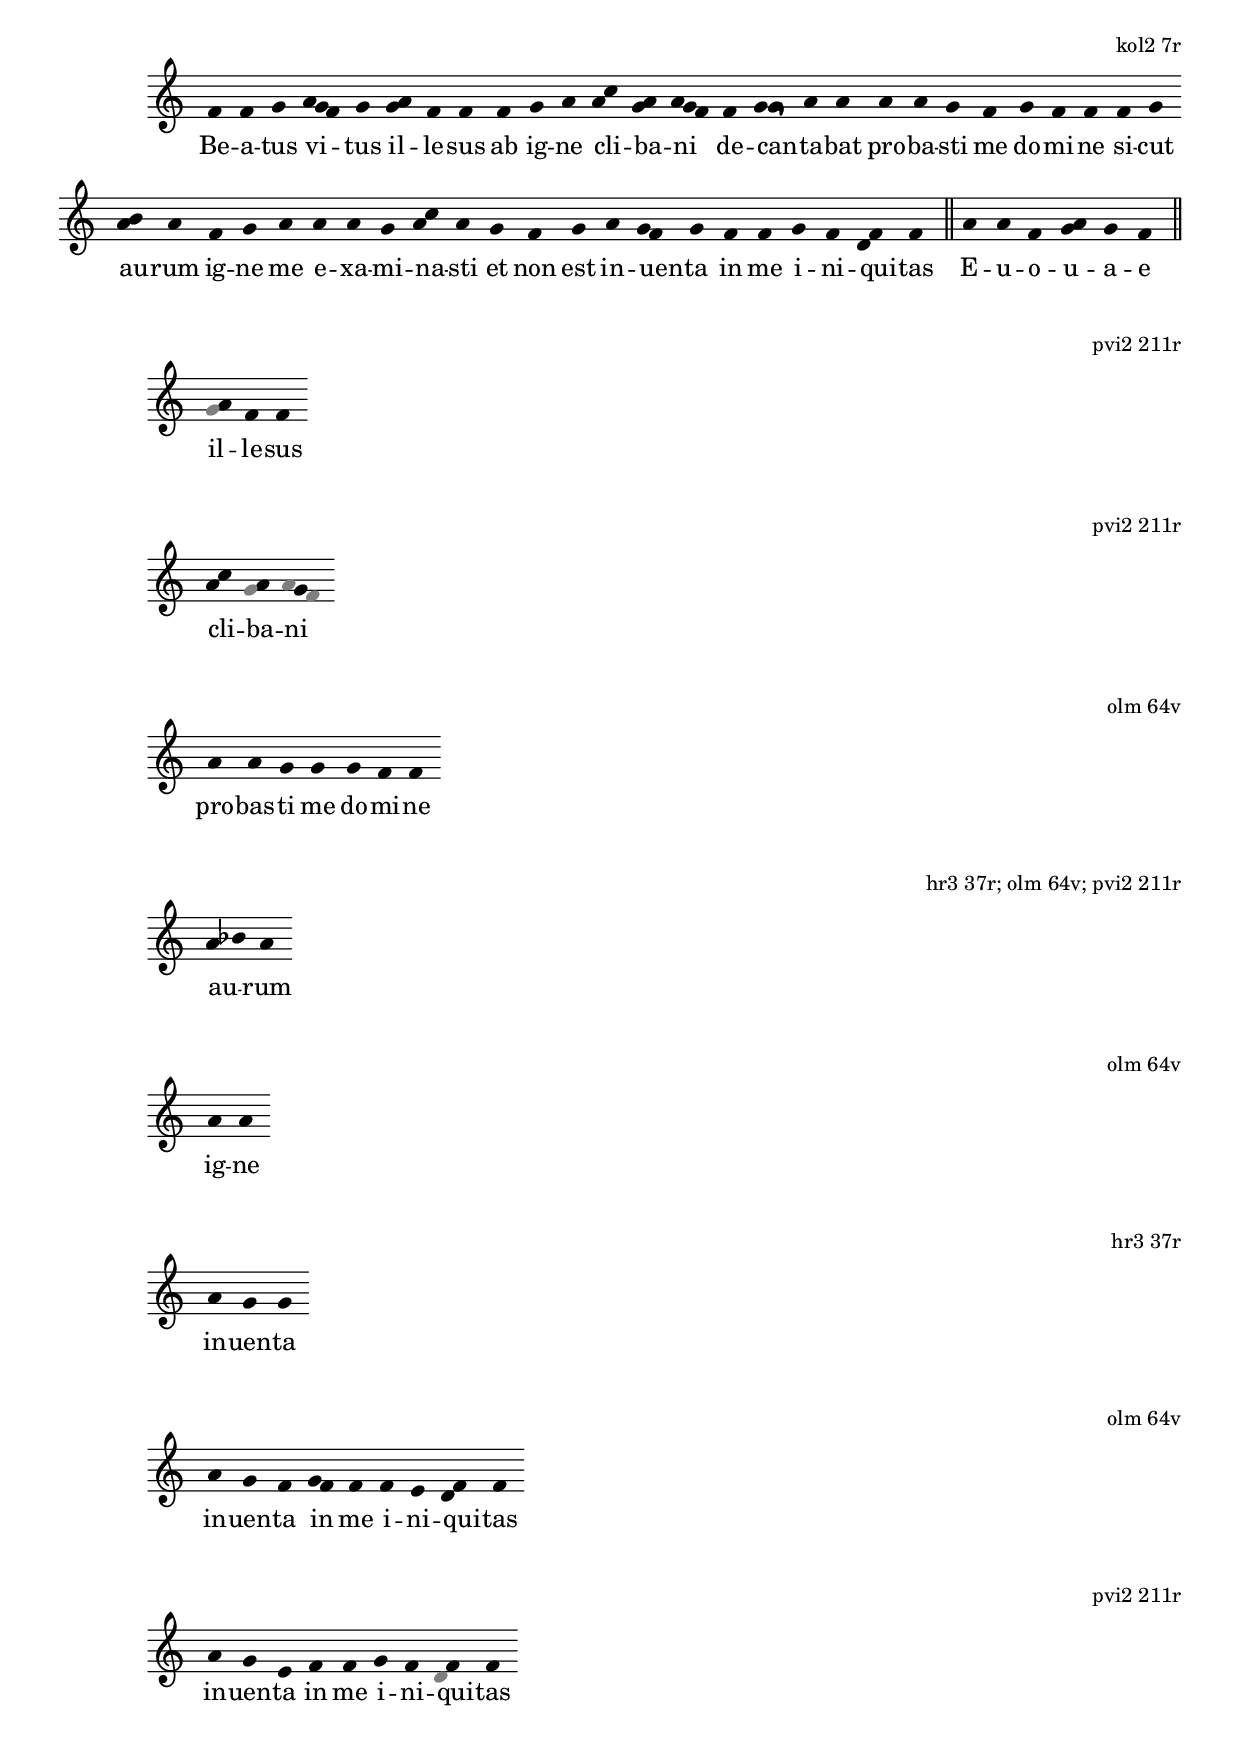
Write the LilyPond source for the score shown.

\version "2.19.32"

\include "../lib/synopsis.ily"

\score {
  \transpose c c' {
    \plainchant
    f f g \bar "" \melisma { a g f } g \bar ""
    \melisma { g a } f f \bar "" f \bar "" g a \bar "" \melisma { a c' } \melisma { g a } \melisma { a g f } \bar "" f \melisma { g \strophicus g } a a \bar ""
    a a g \bar "" f \bar "" g f f \bar ""
    f g \bar "" \melisma { a b } a \bar "" f g \bar "" a \bar "" a a g \melisma { a c' } a \bar ""
    g \bar "" f \bar "" g \bar "" a \melisma { g f } g \bar ""
    f \bar "" f \bar "" g f \melisma { d f } f \bar "||"

    a a f \melisma { g a } g f \bar "||"
  }
  \addlyrics {
    Be -- a -- tus vi -- tus
    il -- le -- sus ab ig -- ne cli -- ba -- ni de -- can -- ta -- bat
    pro -- ba -- sti me do -- mi -- ne
    si -- cut au -- rum ig -- ne me e -- xa -- mi -- na -- sti
    et non est in -- uen -- ta
    in me i -- ni -- qui -- tas

    E -- u -- o -- u -- a -- e
  }
  \header {
    fontes = "kol2 7r"
  }
}

\score {
  \transpose c c' {
    \plainchant
    \melisma { \rasura { g } a } f f
  }
  \addlyrics {
    il -- le -- sus
  }
  \header {
    fontes = "pvi2 211r"
  }
}

\score {
  \transpose c c' {
    \plainchant
    \melisma { a c' } \melisma { \rasura { g } a } \melisma { \rasura { a } g \rasura { f } }
  }
  \addlyrics {
    cli -- ba -- ni
  }
  \header {
    fontes = "pvi2 211r"
  }
}

\score {
  \transpose c c' {
    \plainchant
    a a g g g f f
  }
  \addlyrics {
    pro -- bas -- ti me do -- mi -- ne
  }
  \header {
    fontes = "olm 64v"
  }
}

\score {
  \transpose c c' {
    \plainchant
    \melisma { a bes } a
  }
  \addlyrics {
    au -- rum
  }
  \header {
    fontes = "hr3 37r; olm 64v; pvi2 211r"
  }
}

\score {
  \transpose c c' {
    \plainchant
    a a
  }
  \addlyrics {
    ig -- ne
  }
  \header {
    fontes = "olm 64v"
  }
}

\score {
  \transpose c c' {
    \plainchant
    a g g
  }
  \addlyrics {
    in -- uen -- ta
  }
  \header {
    fontes = "hr3 37r"
  }
}

\score {
  \transpose c c' {
    \plainchant
    a g f
    \melisma { g f } f f e \melisma { d f } f
  }
  \addlyrics {
    in -- uen -- ta
    in me i -- ni -- qui -- tas
  }
  \header {
    fontes = "olm 64v"
  }
}

\score {
  \transpose c c' {
    \plainchant
    a g e
    f f g f \melisma { \rasura { d } f } f
  }
  \addlyrics {
    in -- uen -- ta
    in me i -- ni -- qui -- tas
  }
  \header {
    fontes = "pvi2 211r"
  }
}
